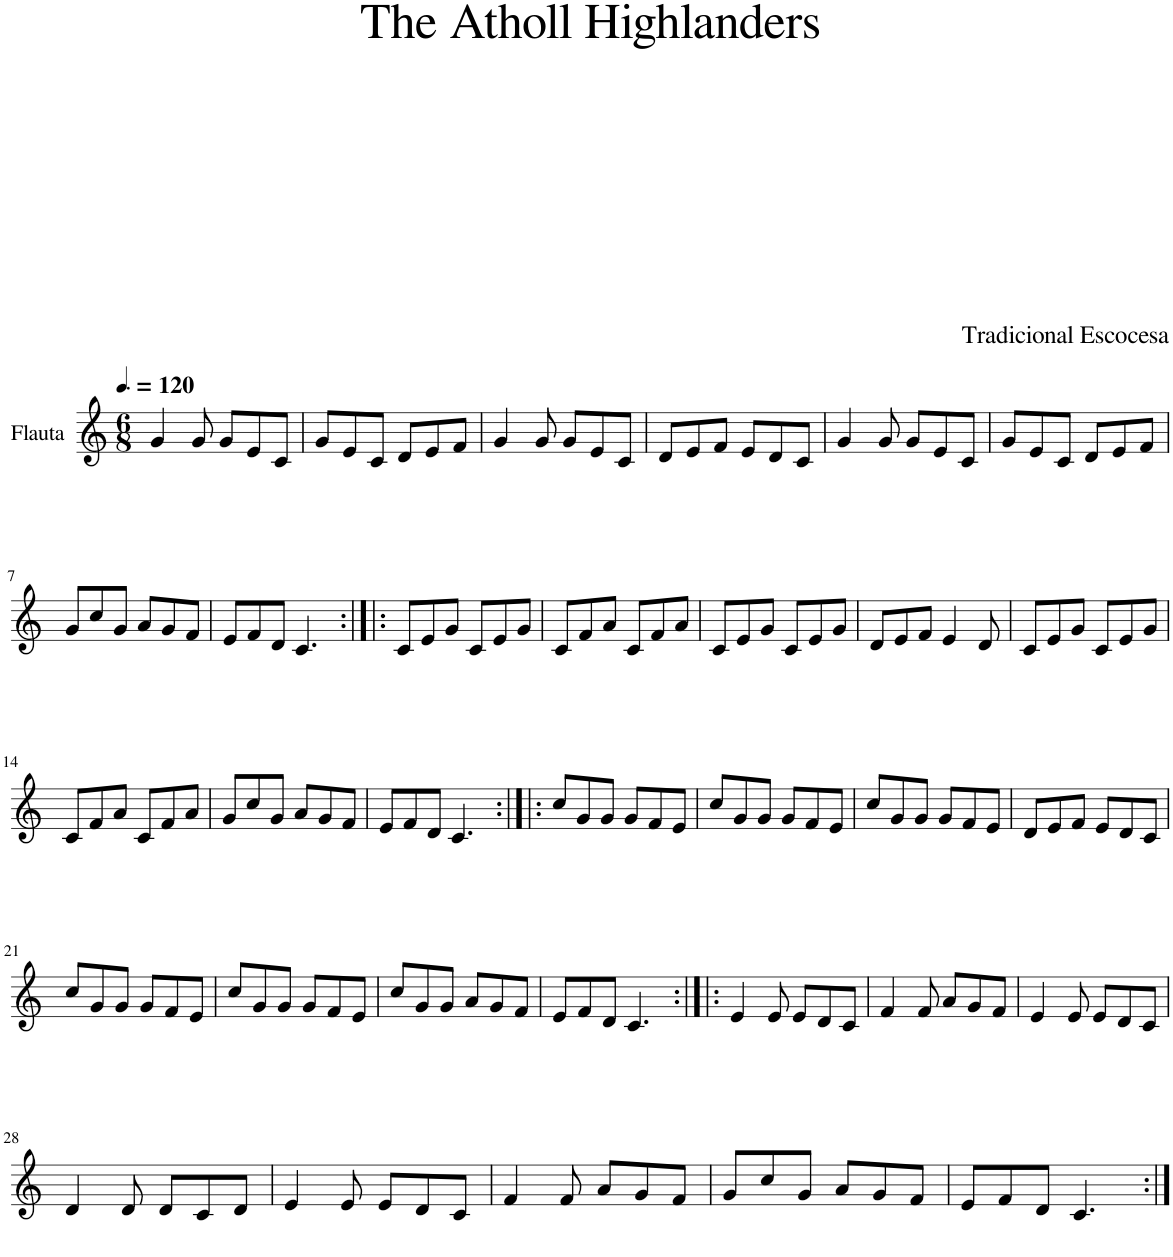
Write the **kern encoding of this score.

**kern
*part1
*staff1
*I"Flauta
*I'Fl
*clefG2
*k[]
*M6/8
*MM180
=1
4g/
8g/
8g/L
8e/
8c/J
=2
8g/L
8e/
8c/J
8d/L
8e/
8f/J
=3
4g/
8g/
8g/L
8e/
8c/J
=4
8d/L
8e/
8f/J
8e/L
8d/
8c/J
=5
4g/
8g/
8g/L
8e/
8c/J
=6
8g/L
8e/
8c/J
8d/L
8e/
8f/J
!!LO:LB:g=z
=7
8g/L
8cc/
8g/J
8a/L
8g/
8f/J
=8
8e/L
8f/
8d/J
4.c/
=9:|!|:
8c/L
8e/
8g/J
8c/L
8e/
8g/J
=10
8c/L
8f/
8a/J
8c/L
8f/
8a/J
=11
8c/L
8e/
8g/J
8c/L
8e/
8g/J
=12
8d/L
8e/
8f/J
4e/
8d/
=13
8c/L
8e/
8g/J
8c/L
8e/
8g/J
!!LO:LB:g=z
=14
8c/L
8f/
8a/J
8c/L
8f/
8a/J
=15
8g/L
8cc/
8g/J
8a/L
8g/
8f/J
=16
8e/L
8f/
8d/J
4.c/
=17:|!|:
8cc/L
8g/
8g/J
8g/L
8f/
8e/J
=18
8cc/L
8g/
8g/J
8g/L
8f/
8e/J
=19
8cc/L
8g/
8g/J
8g/L
8f/
8e/J
=20
8d/L
8e/
8f/J
8e/L
8d/
8c/J
!!LO:LB:g=z
=21
8cc/L
8g/
8g/J
8g/L
8f/
8e/J
=22
8cc/L
8g/
8g/J
8g/L
8f/
8e/J
=23
8cc/L
8g/
8g/J
8a/L
8g/
8f/J
=24
8e/L
8f/
8d/J
4.c/
=25:|!|:
4e/
8e/
8e/L
8d/
8c/J
=26
4f/
8f/
8a/L
8g/
8f/J
=27
4e/
8e/
8e/L
8d/
8c/J
!!LO:LB:g=z
=28
4d/
8d/
8d/L
8c/
8d/J
=29
4e/
8e/
8e/L
8d/
8c/J
=30
4f/
8f/
8a/L
8g/
8f/J
=31
8g/L
8cc/
8g/J
8a/L
8g/
8f/J
=32
8e/L
8f/
8d/J
4.c/
=:|!
*-
